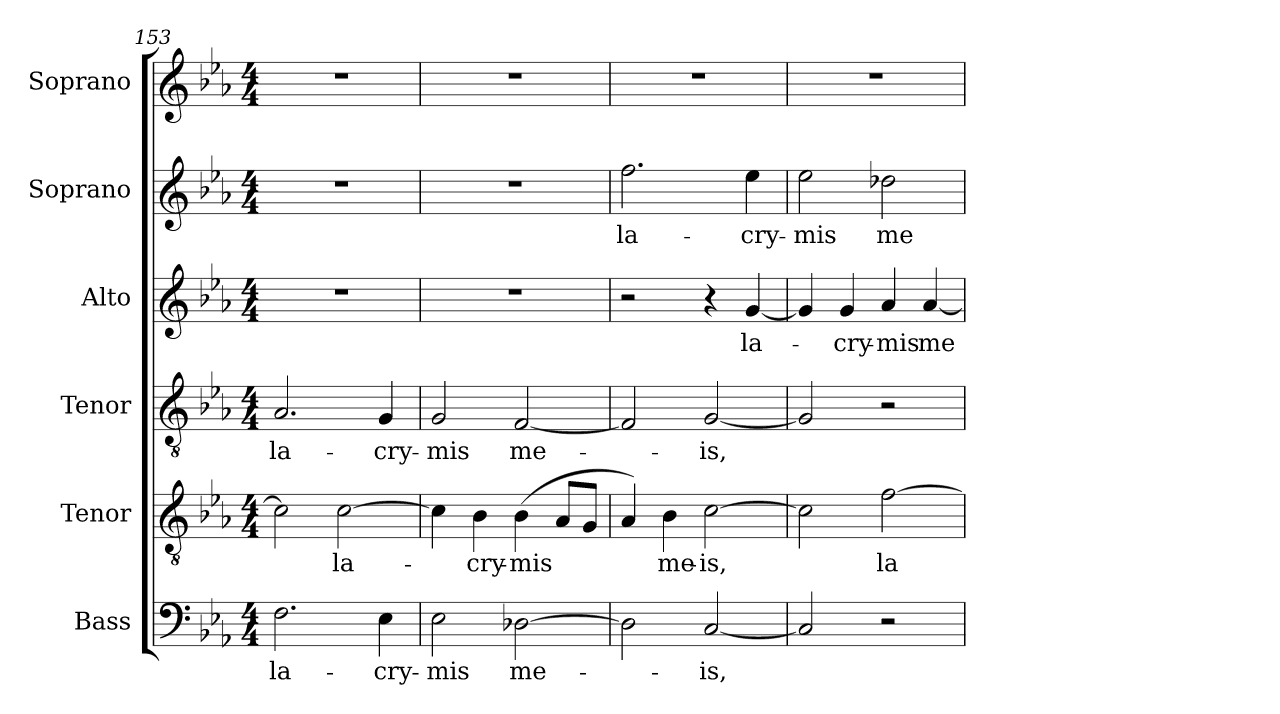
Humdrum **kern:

**kern	**text	**kern	**text	**kern	**text	**kern	**text	**kern	**text	**kern
*part6	*part6	*part5	*part5	*part4	*part4	*part3	*part3	*part2	*part2	*part1
*staff6	*staff6	*staff5	*staff5	*staff4	*staff4	*staff3	*staff3	*staff2	*staff2	*staff1
*I"Bass	*	*I"Tenor	*	*I"Tenor	*	*I"Alto	*	*I"Soprano	*	*I"Soprano
*I'B	*	*I'T	*	*I'T	*	*I'A	*	*I'S	*	*I'S
*clefF4	*	*clefGv2	*	*clefGv2	*	*clefG2	*	*clefG2	*	*clefG2
*	*	*ITrd7c12	*	*ITrd7c12	*	*	*	*	*	*
*k[b-e-a-]	*	*k[b-e-a-]	*	*k[b-e-a-]	*	*k[b-e-a-]	*	*k[b-e-a-]	*	*k[b-e-a-]
*E-:	*	*E-:	*	*E-:	*	*E-:	*	*E-:	*	*E-:
*M4/4	*	*M4/4	*	*M4/4	*	*M4/4	*	*M4/4	*	*M4/4
=153	=153	=153	=153	=153	=153	=153	=153	=153	=153	=153
!	!LO:LY:b:color=#000000	!	!	!	!	!	!	!	!	!
!	!	!	!	!	!LO:LY:b:color=#000000	!	!	!	!	!
2.Fi\	la-	2Ci\]	.	2.AA-i/	la-	1r	.	1r	.	1r
!	!	!	!LO:LY:b:color=#000000	!	!	!	!	!	!	!
.	.	[2Ci\	la-	.	.	.	.	.	.	.
!	!LO:LY:b:color=#000000	!	!	!	!	!	!	!	!	!
!	!	!	!	!	!LO:LY:b:color=#000000	!	!	!	!	!
4E-i\	-cry-	.	.	4GGi/	-cry-	.	.	.	.	.
=154	=154	=154	=154	=154	=154	=154	=154	=154	=154	=154
!	!LO:LY:b:color=#000000	!	!	!	!	!	!	!	!	!
!	!	!	!	!	!LO:LY:b:color=#000000	!	!	!	!	!
2E-i\	-mis	4Ci\]	.	2GGi/	-mis	1r	.	1r	.	1r
!	!	!	!LO:LY:b:color=#000000	!	!	!	!	!	!	!
.	.	4BB-i\	-cry-	.	.	.	.	.	.	.
!	!LO:LY:b:color=#000000	!	!	!	!	!	!	!	!	!
!	!	!	!LO:LY:b:color=#000000	!	!	!	!	!	!	!
!	!	!	!	!	!LO:LY:b:color=#000000	!	!	!	!	!
[2D-Xi\	me-	(4BB-i\	-mis	[2FFi/	me-	.	.	.	.	.
.	.	8AA-i/L	.	.	.	.	.	.	.	.
.	.	8GGi/J	.	.	.	.	.	.	.	.
=155	=155	=155	=155	=155	=155	=155	=155	=155	=155	=155
!	!	!	!	!	!	!	!	!	!LO:LY:b:color=#000000	!
2D-i\]	.	4AA-i/)	.	2FFi/]	.	2r	.	2.ffi\	la-	1r
!	!	!	!LO:LY:b:color=#000000	!	!	!	!	!	!	!
.	.	4BB-i\	me-	.	.	.	.	.	.	.
!	!LO:LY:b:color=#000000	!	!	!	!	!	!	!	!	!
!	!	!	!LO:LY:b:color=#000000	!	!	!	!	!	!	!
!	!	!	!	!	!LO:LY:b:color=#000000	!	!	!	!	!
[2Ci/	-is,	[2Ci\	-is,	[2GGi/	-is,	4r	.	.	.	.
!	!	!	!	!	!	!	!LO:LY:b:color=#000000	!	!	!
!	!	!	!	!	!	!	!	!	!LO:LY:b:color=#000000	!
.	.	.	.	.	.	[4gi/	la-	4ee-i\	-cry-	.
=156	=156	=156	=156	=156	=156	=156	=156	=156	=156	=156
!	!	!	!	!	!	!	!	!	!LO:LY:b:color=#000000	!
2Ci/]	.	2Ci\]	.	2GGi/]	.	4gi/]	.	2ee-i\	-mis	1r
!	!	!	!	!	!	!	!LO:LY:b:color=#000000	!	!	!
.	.	.	.	.	.	4gi/	-cry-	.	.	.
!	!	!	!LO:LY:b:color=#000000	!	!	!	!	!	!	!
!	!	!	!	!	!	!	!LO:LY:b:color=#000000	!	!	!
!	!	!	!	!	!	!	!	!	!LO:LY:b:color=#000000	!
2r	.	[2Fi\	la-	2r	.	4a-i/	-mis	2dd-Xi\	me-	.
!	!	!	!	!	!	!	!LO:LY:b:color=#000000	!	!	!
.	.	.	.	.	.	[4a-i/	me-	.	.	.
=	=	=	=	=	=	=	=	=	=	=
*-	*-	*-	*-	*-	*-	*-	*-	*-	*-	*-
